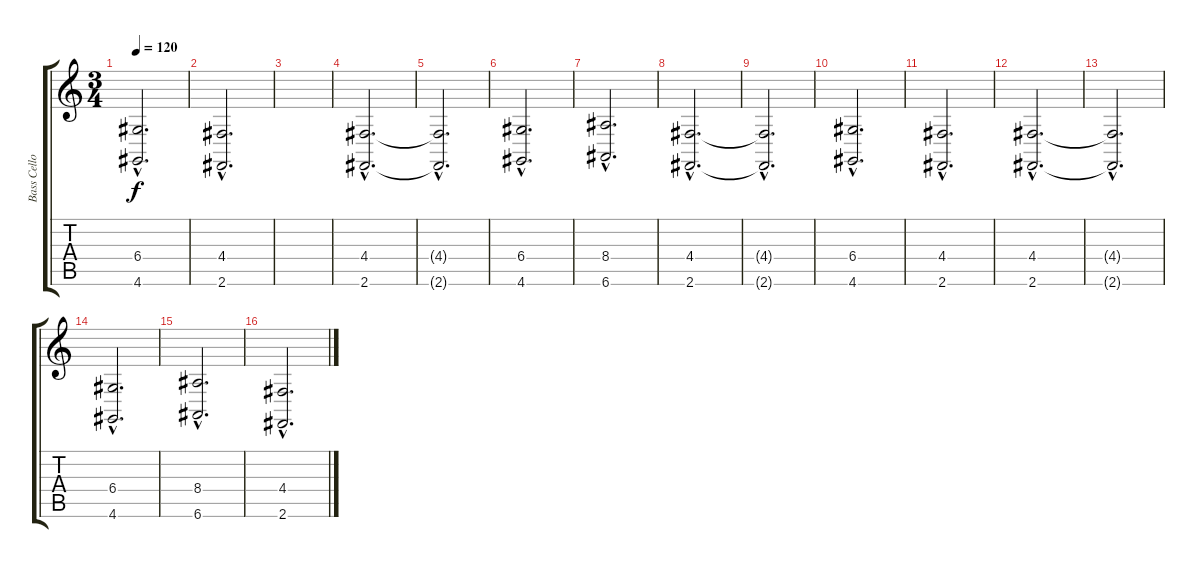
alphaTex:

\track ("Bass Cello" "Bass Cello") {instrument cello}
\staff {score tabs}
\tuning (E4 B3 G3 D3 A2 E2) {hide}
\ts (3 4)
\tempo 120
\clef g2
\ks c
(6.4{hac} 4.6{hac}).2{d dy f} |
(4.4{hac} 2.6{hac}).2{d} |
|
(4.4{hac} 2.6{hac}).2{d} |
(4.4{hac t} 2.6{hac t}).2{d} |
(6.4{hac} 4.6{hac}).2{d} |
(8.4{hac} 6.6{hac}).2{d} |
(4.4{hac} 2.6{hac}).2{d} |
(4.4{hac t} 2.6{hac t}).2{d} |
(6.4{hac} 4.6{hac}).2{d} |
(4.4{hac} 2.6{hac}).2{d} |
(4.4{hac} 2.6{hac}).2{d} |
(4.4{hac t} 2.6{hac t}).2{d} |
(6.4{hac} 4.6{hac}).2{d} |
(8.4{hac} 6.6{hac}).2{d} |
(4.4{hac} 2.6{hac}).2{d}
